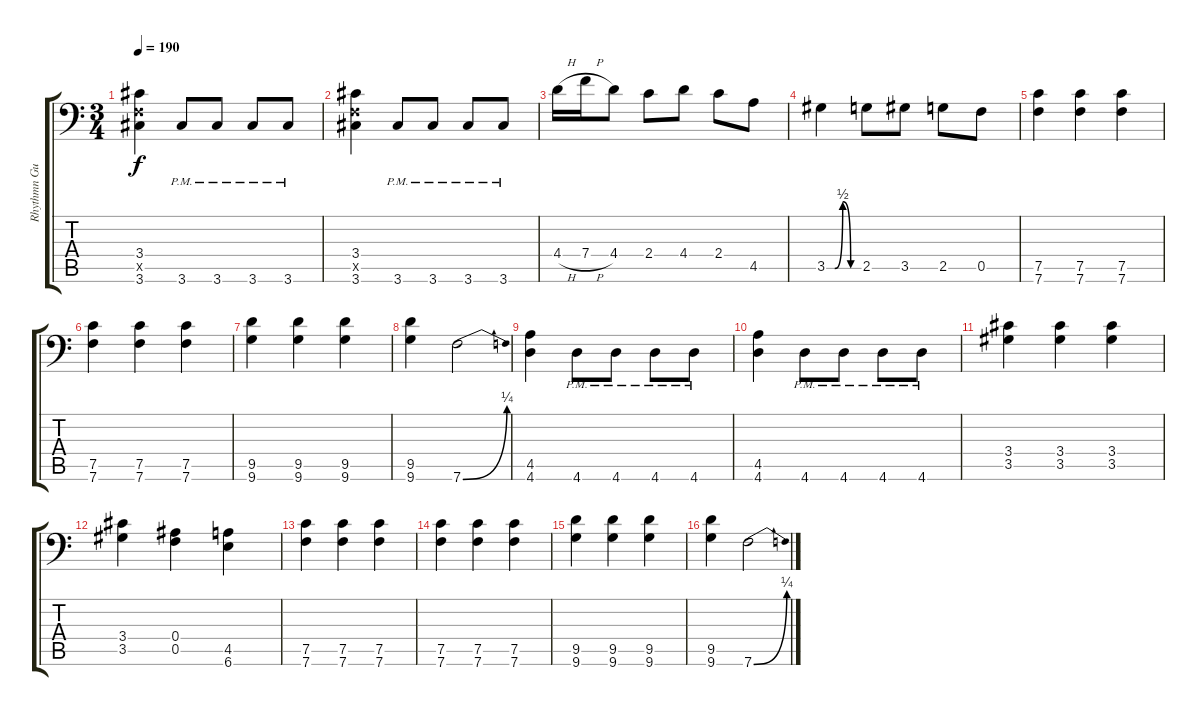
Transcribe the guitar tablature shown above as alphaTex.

\track ("Rhythmn Guitar #2" "Rhythmn Gu") {instrument distortionguitar}
\staff {score tabs}
\tuning (C4 G3 Eb3 Bb2 F2 Bb1) {hide}
\ts (3 4)
\tempo 190
\clef f4
\ks c
(3.4 0.5{x} 3.6).4{dy f} 3.6{pm}.8 3.6{pm}.8 3.6{pm}.8 3.6{pm}.8 |
(3.4 0.5{x} 3.6).4 3.6{pm}.8 3.6{pm}.8 3.6{pm}.8 3.6{pm}.8 |
4.4{h}.16 7.4{h}.16 4.4.8 2.4.8 4.4.8 2.4.8 4.5.8 |
3.5{be (custom 0 0 15 0 30 2 45 0 60 0)}.4 2.5.8 3.5.8 2.5.8 0.5.8 |
(7.5 7.6).4 (7.5 7.6).4 (7.5 7.6).4 |
(7.5 7.6).4 (7.5 7.6).4 (7.5 7.6).4 |
(9.5 9.6).4 (9.5 9.6).4 (9.5 9.6).4 |
(9.5 9.6).4 7.6{be (bend 0 0 60 1)}.2 |
(4.5 4.6).4 4.6{pm}.8 4.6{pm}.8 4.6{pm}.8 4.6{pm}.8 |
(4.5 4.6).4 4.6{pm}.8 4.6{pm}.8 4.6{pm}.8 4.6{pm}.8 |
(3.4 3.5).4 (3.4 3.5).4 (3.4 3.5).4 |
(3.4 3.5).4 (0.4 0.5).4 (4.5 6.6).4 |
(7.5 7.6).4 (7.5 7.6).4 (7.5 7.6).4 |
(7.5 7.6).4 (7.5 7.6).4 (7.5 7.6).4 |
(9.5 9.6).4 (9.5 9.6).4 (9.5 9.6).4 |
(9.5 9.6).4 7.6{be (bend 0 0 60 1)}.2
